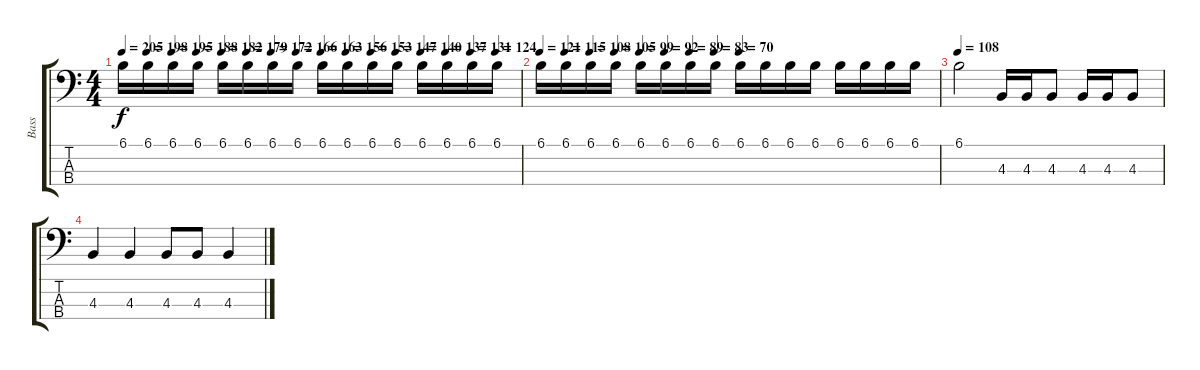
\track ("Bass" "Bass") {instrument electricbasspick}
\staff {score tabs}
\tuning (F2 C2 G1 D1) {hide}
\ts (4 4)
\tempo 205
\tempo (198 0.0625)
\tempo (195 0.125)
\tempo (188 0.1875)
\tempo (182 0.25)
\tempo (179 0.3125)
\tempo (172 0.375)
\tempo (166 0.4375)
\tempo (163 0.5)
\tempo (156 0.5625)
\tempo (153 0.625)
\tempo (147 0.6875)
\tempo (140 0.75)
\tempo (137 0.8125)
\tempo (131 0.875)
\tempo (124 0.9375)
\clef f4
\ks c
6.1.16{dy f} 6.1.16 6.1.16 6.1.16 6.1.16 6.1.16 6.1.16 6.1.16 6.1.16 6.1.16 6.1.16 6.1.16 6.1.16 6.1.16 6.1.16 6.1.16 |
\tempo 121
\tempo (115 0.0625)
\tempo (108 0.125)
\tempo (105 0.1875)
\tempo (99 0.25)
\tempo (92 0.3125)
\tempo (89 0.375)
\tempo (83 0.4375)
\tempo (70 0.5)
6.1.16 6.1.16 6.1.16 6.1.16 6.1.16 6.1.16 6.1.16 6.1.16 6.1.16 6.1.16 6.1.16 6.1.16 6.1.16 6.1.16 6.1.16 6.1.16 |
\tempo 108
6.1.2 4.3.16 4.3.16 4.3.8 4.3.16 4.3.16 4.3.8 |
4.3.4 4.3.4 4.3.8 4.3.8 4.3.4
